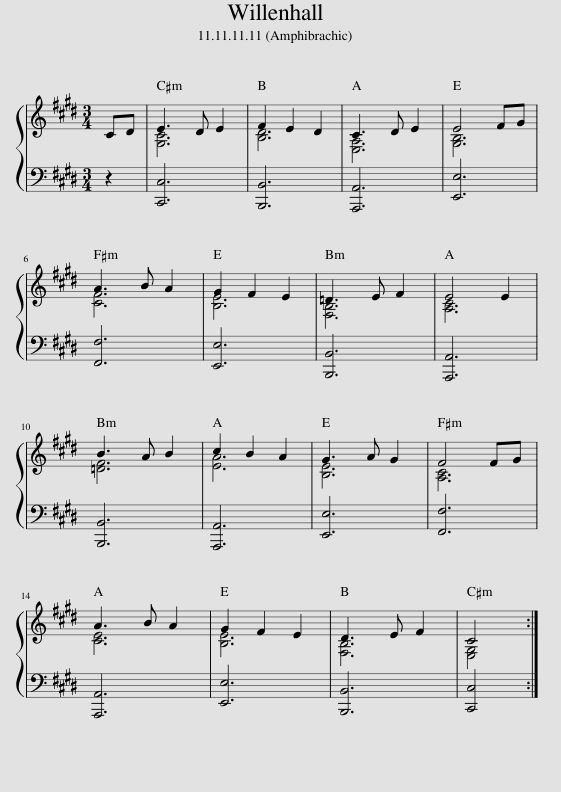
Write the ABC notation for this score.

X:1
%%score { ( 1 3 ) | 2 }
L:1/8
Q:1/4=144
M:3/4
I:linebreak $
K:E
V:1 treble
V:3 treble
V:2 bass
V:1
 CD | E3 D E2 | F2 E2 D2 | C3 D E2 | E4 FG |$ %5
 A3 B A2 | G2 F2 E2 | =D3 E F2 | E4 E2 |$ B3 A B2 | %10
 c2 B2 A2 | G3 A G2 | F4 FG |$ A3 B A2 | G2 F2 E2 | %15
 D3 E F2 | C4 :| %17
V:2
 z2 | [C,,C,]6 | [B,,,B,,]6 | [A,,,A,,]6 | [E,,E,]6 |$ %5
 [F,,F,]6 | [E,,E,]6 | [B,,,B,,]6 | [A,,,A,,]6 |$ [B,,,B,,]6 | %10
 [A,,,A,,]6 | [E,,E,]6 | [F,,F,]6 |$ [A,,,A,,]6 | [E,,E,]6 | %15
 [B,,,B,,]6 | [C,,C,]4 :| %17
V:3
 x2 | [G,C]6 | [B,D]6 | [E,A,]6 | [G,B,]6 |$ %5
 [CF]6 | [B,E]6 | [F,B,]6 | [A,C]6 |$ [=DF]6 | %10
 [EA]6 | [B,E]6 | [A,C]6 |$ [CE]6 | [B,E]6 | %15
 [F,B,]6 | [E,G,]4 :| %17
